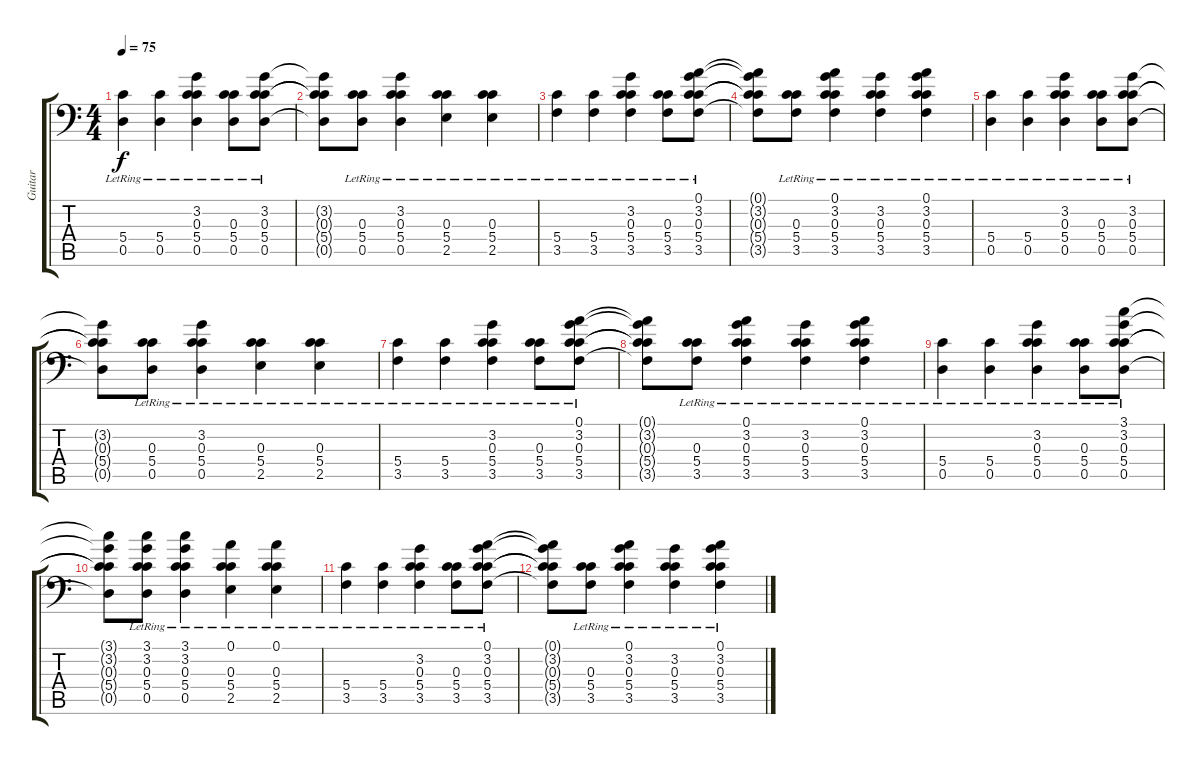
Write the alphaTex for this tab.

\track ("Guitar" "Guitar") {instrument acousticguitarsteel}
\staff {score tabs}
\tuning (A3 E3 C3 G2 D2 G1) {hide}
\ts (4 4)
\tempo 75
\clef f4
\ks c
(5.4{lr} 0.5{lr}).4{dy f instrument acousticguitarsteel} (5.4{lr} 0.5{lr}).4 (3.2{lr} 0.3{lr} 5.4{lr} 0.5{lr}).4 (0.3{lr} 5.4{lr} 0.5{lr}).8 (3.2{lr} 0.3{lr} 5.4{lr} 0.5{lr}).8 |
(3.2{t} 0.3{t} 5.4{t} 0.5{t}).8 (0.3{lr} 5.4{lr} 0.5{lr}).8 (3.2{lr} 0.3{lr} 5.4{lr} 0.5{lr}).4 (0.3{lr} 5.4{lr} 2.5{lr}).4 (0.3{lr} 5.4{lr} 2.5{lr}).4 |
(5.4{lr} 3.5{lr}).4 (5.4{lr} 3.5{lr}).4 (3.2{lr} 0.3{lr} 5.4{lr} 3.5{lr}).4 (0.3{lr} 5.4{lr} 3.5{lr}).8 (0.1{lr} 3.2{lr} 0.3{lr} 5.4{lr} 3.5{lr}).8 |
(0.1{t} 3.2{t} 0.3{t} 5.4{t} 3.5{t}).8 (0.3{lr} 5.4{lr} 3.5{lr}).8 (0.1{lr} 3.2{lr} 0.3{lr} 5.4{lr} 3.5{lr}).4 (3.2{lr} 0.3{lr} 5.4{lr} 3.5{lr}).4 (0.1{lr} 3.2{lr} 0.3{lr} 5.4{lr} 3.5{lr}).4 |
(5.4{lr} 0.5{lr}).4 (5.4{lr} 0.5{lr}).4 (3.2{lr} 0.3{lr} 5.4{lr} 0.5{lr}).4 (0.3{lr} 5.4{lr} 0.5{lr}).8 (3.2{lr} 0.3{lr} 5.4{lr} 0.5{lr}).8 |
(3.2{t} 0.3{t} 5.4{t} 0.5{t}).8 (0.3{lr} 5.4{lr} 0.5{lr}).8 (3.2{lr} 0.3{lr} 5.4{lr} 0.5{lr}).4 (0.3{lr} 5.4{lr} 2.5{lr}).4 (0.3{lr} 5.4{lr} 2.5{lr}).4 |
(5.4{lr} 3.5{lr}).4 (5.4{lr} 3.5{lr}).4 (3.2{lr} 0.3{lr} 5.4{lr} 3.5{lr}).4 (0.3{lr} 5.4{lr} 3.5{lr}).8 (0.1{lr} 3.2{lr} 0.3{lr} 5.4{lr} 3.5{lr}).8 |
(0.1{t} 3.2{t} 0.3{t} 5.4{t} 3.5{t}).8 (0.3{lr} 5.4{lr} 3.5{lr}).8 (0.1{lr} 3.2{lr} 0.3{lr} 5.4{lr} 3.5{lr}).4 (3.2{lr} 0.3{lr} 5.4{lr} 3.5{lr}).4 (0.1{lr} 3.2{lr} 0.3{lr} 5.4{lr} 3.5{lr}).4 |
(5.4{lr} 0.5{lr}).4 (5.4{lr} 0.5{lr}).4 (3.2{lr} 0.3{lr} 5.4{lr} 0.5{lr}).4 (0.3{lr} 5.4{lr} 0.5{lr}).8 (3.1{lr} 3.2{lr} 0.3{lr} 5.4{lr} 0.5{lr}).8 |
(3.1{t} 3.2{t} 0.3{t} 5.4{t} 0.5{t}).8 (3.1{lr} 3.2{lr} 0.3{lr} 5.4{lr} 0.5{lr}).8 (3.1{lr} 3.2{lr} 0.3{lr} 5.4{lr} 0.5{lr}).4 (0.1{lr} 0.3{lr} 5.4{lr} 2.5{lr}).4 (0.1{lr} 0.3{lr} 5.4{lr} 2.5{lr}).4 |
(5.4{lr} 3.5{lr}).4 (5.4{lr} 3.5{lr}).4 (3.2{lr} 0.3{lr} 5.4{lr} 3.5{lr}).4 (0.3{lr} 5.4{lr} 3.5{lr}).8 (0.1{lr} 3.2{lr} 0.3{lr} 5.4{lr} 3.5{lr}).8 |
(0.1{t} 3.2{t} 0.3{t} 5.4{t} 3.5{t}).8 (0.3{lr} 5.4{lr} 3.5{lr}).8 (0.1{lr} 3.2{lr} 0.3{lr} 5.4{lr} 3.5{lr}).4 (3.2{lr} 0.3{lr} 5.4{lr} 3.5{lr}).4 (0.1{lr} 3.2{lr} 0.3{lr} 5.4{lr} 3.5{lr}).4
